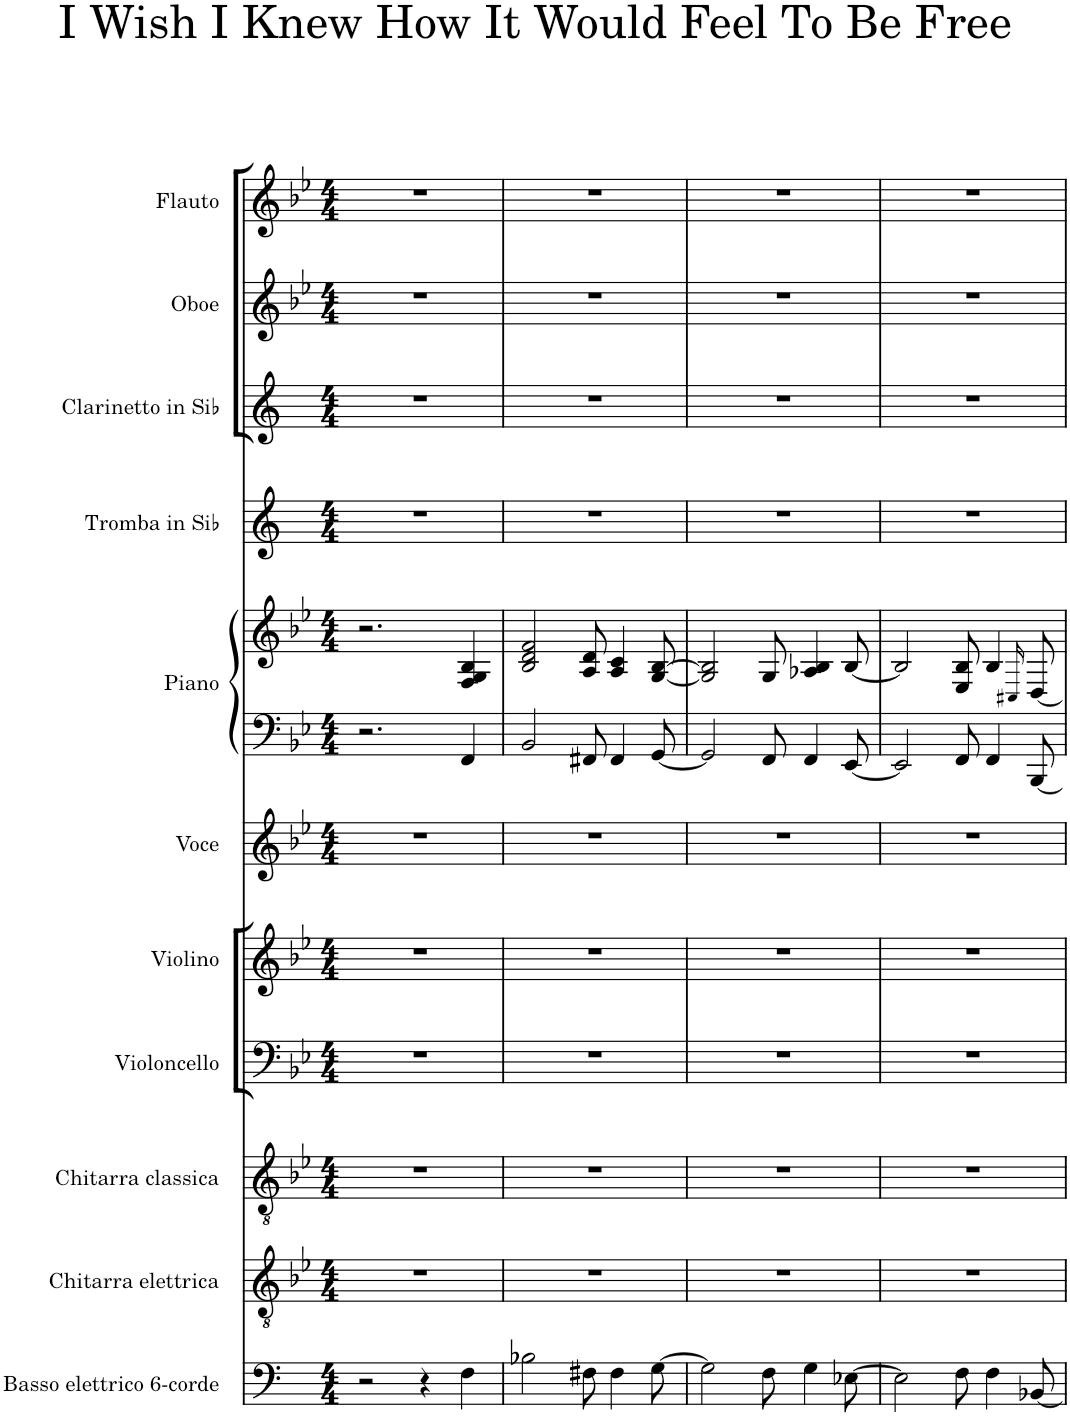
**kern	**kern	**kern	**kern	**kern	**kern	**kern	**kern	**kern	**kern	**kern	**kern
*part11	*part10	*part9	*part8	*part7	*part6	*part5	*part5	*part4	*part3	*part2	*part1
*staff12	*staff11	*staff10	*staff9	*staff8	*staff7	*staff6	*staff5	*staff4	*staff3	*staff2	*staff1
*I"Basso elettrico 6-corde	*I"Chitarra elettrica	*I"Chitarra classica	*I"Violoncello	*I"Violino	*I"Voce	*I"Piano	*	*I"Tromba in Sib	*I"Clarinetto in Sib	*I"Oboe	*I"Flauto
*I'B. el.	*I'Chit. el.	*I'Chit. cl.	*I'Vc.	*I'Vln.	*I'Vo.	*	*	*I'Tr. Sib	*I'Cl. Sib	*I'Ob.	*I'Fl.
*clefF4	*clefGv2	*clefGv2	*clefF4	*clefG2	*clefG2	*clefF4	*clefG2	*clefG2	*clefG2	*clefG2	*clefG2
*Trd7c12	*	*	*	*	*	*	*	*Trd1c2	*Trd1c2	*	*
*k[]	*k[b-e-]	*k[b-e-]	*k[b-e-]	*k[b-e-]	*k[b-e-]	*k[b-e-]	*k[b-e-]	*k[]	*k[]	*k[b-e-]	*k[b-e-]
*M4/4	*M4/4	*M4/4	*M4/4	*M4/4	*M4/4	*M4/4	*M4/4	*M4/4	*M4/4	*M4/4	*M4/4
=1	=1	=1	=1	=1	=1	=1	=1	=1	=1	=1	=1
2r	1r	1r	1r	1r	1r	2.r	2.r	1r	1r	1r	1r
4r	.	.	.	.	.	.	.	.	.	.	.
4F\	.	.	.	.	.	4FF/	4F/ 4G/ 4B-/	.	.	.	.
=2	=2	=2	=2	=2	=2	=2	=2	=2	=2	=2	=2
2B-X\	1r	1r	1r	1r	1r	2BB-/	2B-/ 2d/ 2f/	1r	1r	1r	1r
8F#X\	.	.	.	.	.	8FF#X/	8A/ 8d/	.	.	.	.
4F#\	.	.	.	.	.	4FF#/	4A/ 4c/	.	.	.	.
[8G\	.	.	.	.	.	[8GG/	[8G/ [8B-/	.	.	.	.
=3	=3	=3	=3	=3	=3	=3	=3	=3	=3	=3	=3
2G\]	1r	1r	1r	1r	1r	2GG/]	2G/] 2B-/]	1r	1r	1r	1r
8F\	.	.	.	.	.	8FF/	8G/	.	.	.	.
4G\	.	.	.	.	.	4FF/	4A-X/ 4B-/	.	.	.	.
[8E-X\	.	.	.	.	.	[8EE-/	[8B-/	.	.	.	.
=4	=4	=4	=4	=4	=4	=4	=4	=4	=4	=4	=4
2E-\]	1r	1r	1r	1r	1r	2EE-/]	2B-/]	1r	1r	1r	1r
8F\	.	.	.	.	.	8FF/	8E-/ 8B-/	.	.	.	.
4F\	.	.	.	.	.	4FF/	4B-/	.	.	.	.
.	.	.	.	.	.	.	16qC#X/	.	.	.	.
[8BB-X/	.	.	.	.	.	[8BBB-/	[8D/	.	.	.	.
=	=	=	=	=	=	=	=	=	=	=	=
*-	*-	*-	*-	*-	*-	*-	*-	*-	*-	*-	*-
